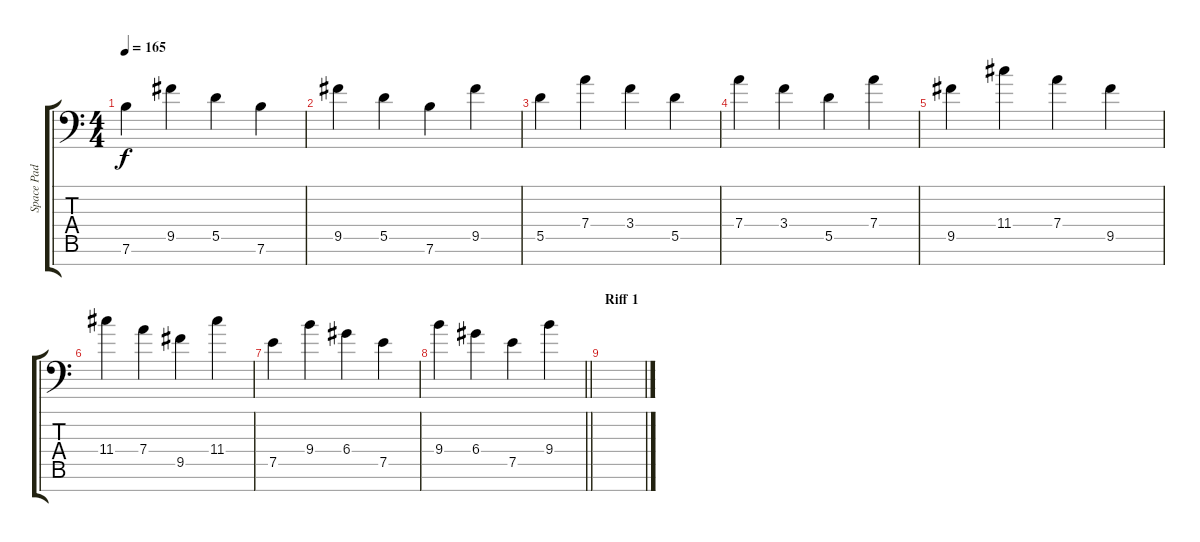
\track ("Space Pad bass arp" "Space Pad ") {instrument synthbass1}
\staff {score tabs}
\tuning (E4 B3 G3 D3 A2 E2 B0) {hide}
\ts (4 4)
\tempo 165
\clef f4
\ks c
7.6.4{dy f} 9.5.4 5.5.4 7.6.4 |
9.5.4 5.5.4 7.6.4 9.5.4 |
5.5.4 7.4.4 3.4.4 5.5.4 |
7.4.4 3.4.4 5.5.4 7.4.4 |
9.5.4 11.4.4 7.4.4 9.5.4 |
11.4.4 7.4.4 9.5.4 11.4.4 |
7.5.4 9.4.4 6.4.4 7.5.4 |
\barLineRight lightlight
9.4.4 6.4.4 7.5.4 9.4.4 |
\section ("" "Riff 1")
